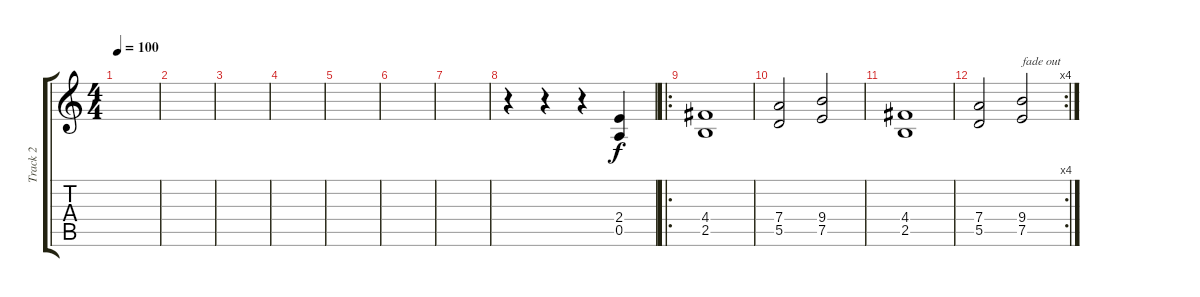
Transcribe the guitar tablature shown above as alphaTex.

\track ("Track 2" "Track 2") {instrument distortionguitar}
\staff {score tabs}
\tuning (E4 B3 G3 D3 A2 E2) {hide}
\ts (4 4)
\tempo 100
\clef g2
\ks c
|
|
|
|
|
|
|
r.4{volume 13 instrument distortionguitar} r.4 r.4 (2.4 0.5).4 |
\ro
(4.4 2.5).1 |
(7.4 5.5).2 (9.4 7.5).2 |
(4.4 2.5).1 |
\rc 4
(7.4 5.5).2 (9.4 7.5).2{txt "fade out"}
